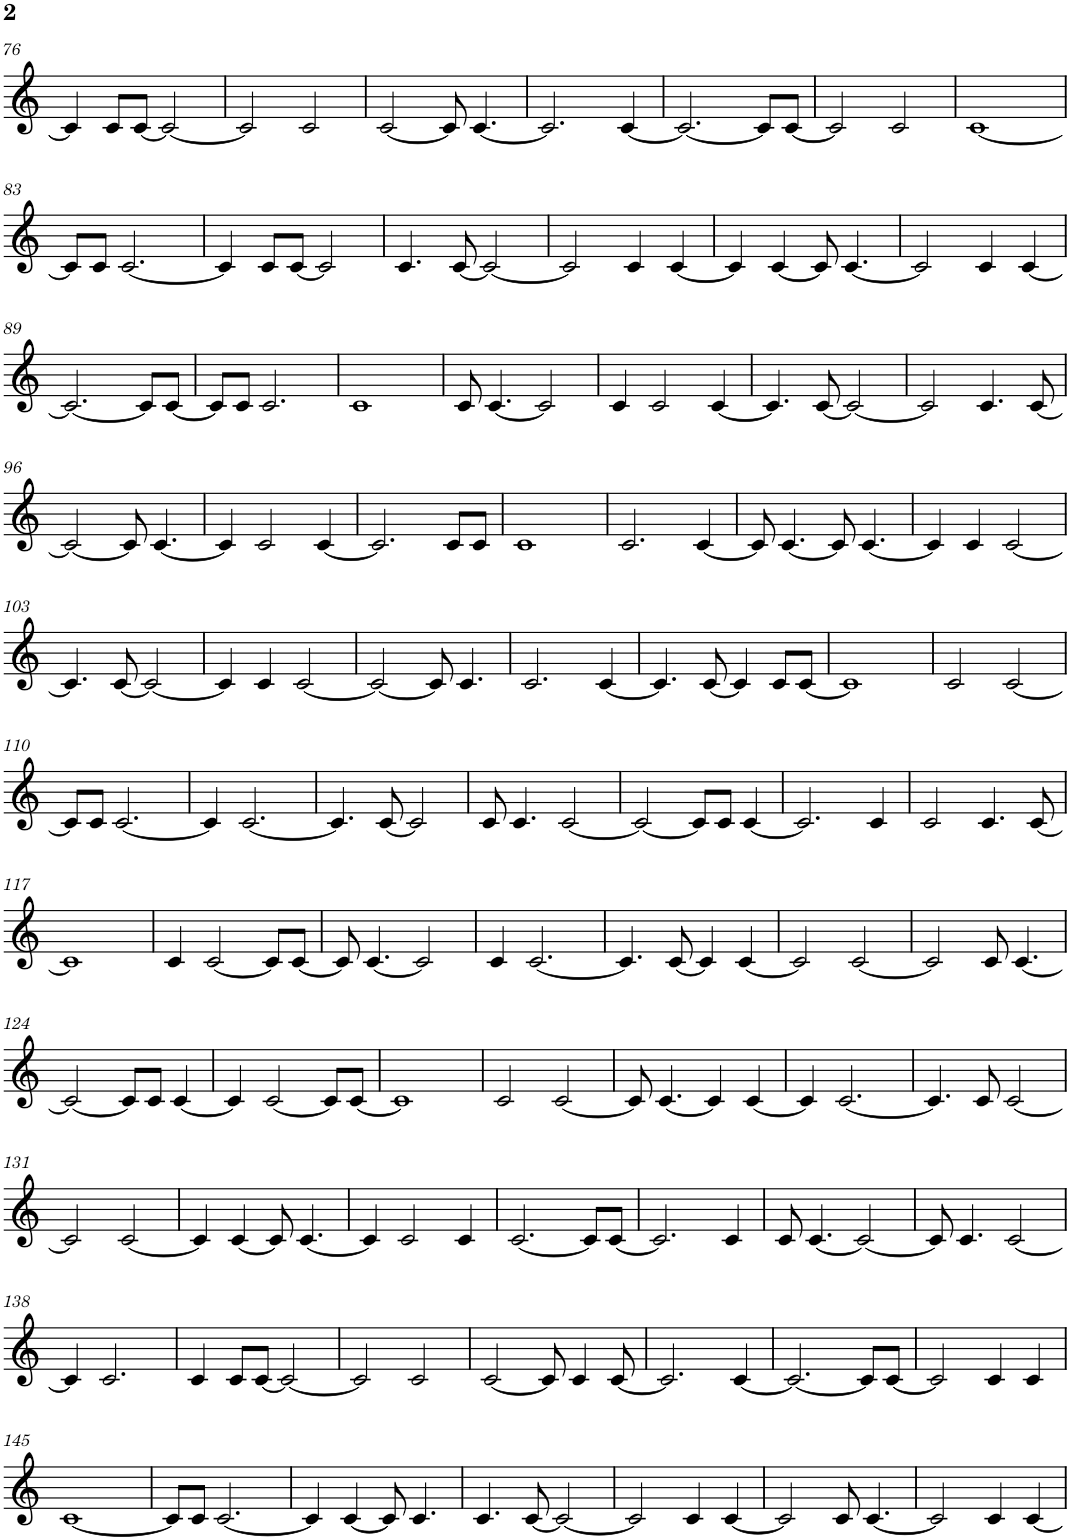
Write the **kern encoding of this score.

**kern
*part1
*staff1
*I"Piano
*I'Pno.
!!LO:PB:g=z
*clefG2
*k[]
*M4/4
=76
4c/]
8c/L
[8c/J
2c/_
=77
2c/]
2c/
=78
[2c/
8c/]
[4.c/
=79
2.c/]
[4c/
=80
2.c/_
8c/L]
[8c/J
=81
2c/]
2c/
=82
[1c
!!LO:LB:g=z
=83
8c/L]
8c/J
[2.c/
=84
4c/]
8c/L
[8c/J
2c/]
=85
4.c/
[8c/
2c/_
=86
2c/]
4c/
[4c/
=87
4c/]
[4c/
8c/]
[4.c/
=88
2c/]
4c/
[4c/
!!LO:LB:g=z
=89
2.c/_
8c/L]
[8c/J
=90
8c/L]
8c/J
2.c/
=91
1c
=92
8c/
[4.c/
2c/]
=93
4c/
2c/
[4c/
=94
4.c/]
[8c/
2c/_
=95
2c/]
4.c/
[8c/
!!LO:LB:g=z
=96
2c/_
8c/]
[4.c/
=97
4c/]
2c/
[4c/
=98
2.c/]
8c/L
8c/J
=99
1c
=100
2.c/
[4c/
=101
8c/]
[4.c/
8c/]
[4.c/
=102
4c/]
4c/
[2c/
!!LO:LB:g=z
=103
4.c/]
[8c/
2c/_
=104
4c/]
4c/
[2c/
=105
2c/_
8c/]
4.c/
=106
2.c/
[4c/
=107
4.c/]
[8c/
4c/]
8c/L
[8c/J
=108
1c]
=109
2c/
[2c/
!!LO:LB:g=z
=110
8c/L]
8c/J
[2.c/
=111
4c/]
[2.c/
=112
4.c/]
[8c/
2c/]
=113
8c/
4.c/
[2c/
=114
2c/_
8c/L]
8c/J
[4c/
=115
2.c/]
4c/
=116
2c/
4.c/
[8c/
!!LO:LB:g=z
=117
1c]
=118
4c/
[2c/
8c/L]
[8c/J
=119
8c/]
[4.c/
2c/]
=120
4c/
[2.c/
=121
4.c/]
[8c/
4c/]
[4c/
=122
2c/]
[2c/
=123
2c/]
8c/
[4.c/
!!LO:LB:g=z
=124
2c/_
8c/L]
8c/J
[4c/
=125
4c/]
[2c/
8c/L]
[8c/J
=126
1c]
=127
2c/
[2c/
=128
8c/]
[4.c/
4c/]
[4c/
=129
4c/]
[2.c/
=130
4.c/]
8c/
[2c/
!!LO:LB:g=z
=131
2c/]
[2c/
=132
4c/]
[4c/
8c/]
[4.c/
=133
4c/]
2c/
4c/
=134
[2.c/
8c/L]
[8c/J
=135
2.c/]
4c/
=136
8c/
[4.c/
2c/_
=137
8c/]
4.c/
[2c/
!!LO:LB:g=z
=138
4c/]
2.c/
=139
4c/
8c/L
[8c/J
2c/_
=140
2c/]
2c/
=141
[2c/
8c/]
4c/
[8c/
=142
2.c/]
[4c/
=143
2.c/_
8c/L]
[8c/J
=144
2c/]
4c/
4c/
!!LO:LB:g=z
=145
[1c
=146
8c/L]
8c/J
[2.c/
=147
4c/]
[4c/
8c/]
4.c/
=148
4.c/
[8c/
2c/_
=149
2c/]
4c/
[4c/
=150
2c/]
8c/
[4.c/
=151
2c/]
4c/
[4c/
=
*-
